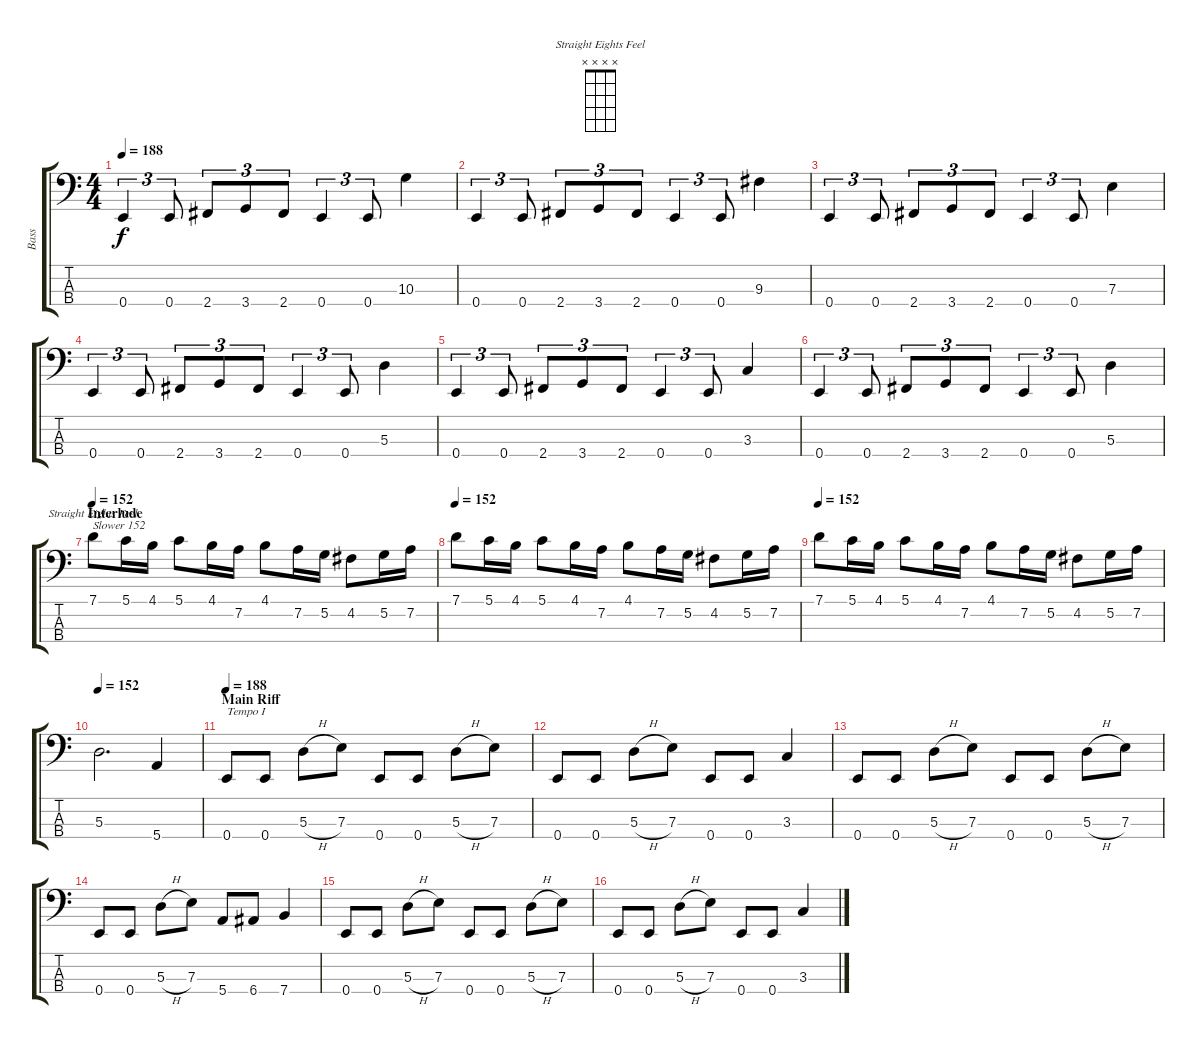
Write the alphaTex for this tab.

\track ("Bass" "Bass") {instrument electricbassfinger}
\staff {score tabs}
\tuning (G2 D2 A1 E1) {hide}
\chord ("Straight Eights Feel" x x x x)
\ts (4 4)
\tempo 188
\clef f4
\ks c
0.4.4{tu (3 2) dy f} 0.4.8{tu (3 2)} 2.4.8{tu (3 2)} 3.4.8{tu (3 2)} 2.4.8{tu (3 2)} 0.4.4{tu (3 2)} 0.4.8{tu (3 2)} 10.3.4 |
0.4.4{tu (3 2)} 0.4.8{tu (3 2)} 2.4.8{tu (3 2)} 3.4.8{tu (3 2)} 2.4.8{tu (3 2)} 0.4.4{tu (3 2)} 0.4.8{tu (3 2)} 9.3.4 |
0.4.4{tu (3 2)} 0.4.8{tu (3 2)} 2.4.8{tu (3 2)} 3.4.8{tu (3 2)} 2.4.8{tu (3 2)} 0.4.4{tu (3 2)} 0.4.8{tu (3 2)} 7.3.4 |
0.4.4{tu (3 2)} 0.4.8{tu (3 2)} 2.4.8{tu (3 2)} 3.4.8{tu (3 2)} 2.4.8{tu (3 2)} 0.4.4{tu (3 2)} 0.4.8{tu (3 2)} 5.3.4 |
0.4.4{tu (3 2)} 0.4.8{tu (3 2)} 2.4.8{tu (3 2)} 3.4.8{tu (3 2)} 2.4.8{tu (3 2)} 0.4.4{tu (3 2)} 0.4.8{tu (3 2)} 3.3.4 |
0.4.4{tu (3 2)} 0.4.8{tu (3 2)} 2.4.8{tu (3 2)} 3.4.8{tu (3 2)} 2.4.8{tu (3 2)} 0.4.4{tu (3 2)} 0.4.8{tu (3 2)} 5.3.4 |
\section ("" "Interlude")
\tempo 152
7.1.8{ch "Straight Eights Feel" txt "Slower 152"} 5.1.16 4.1.16 5.1.8 4.1.16 7.2.16 4.1.8 7.2.16 5.2.16 4.2.8 5.2.16 7.2.16 |
\tempo 152
7.1.8 5.1.16 4.1.16 5.1.8 4.1.16 7.2.16 4.1.8 7.2.16 5.2.16 4.2.8 5.2.16 7.2.16 |
\tempo 152
7.1.8 5.1.16 4.1.16 5.1.8 4.1.16 7.2.16 4.1.8 7.2.16 5.2.16 4.2.8 5.2.16 7.2.16 |
\tempo 152
5.3.2{d} 5.4.4 |
\section ("" "Main Riff")
\tempo 188
0.4.8{txt "Tempo I"} 0.4.8 5.3{h}.8 7.3.8 0.4.8 0.4.8 5.3{h}.8 7.3.8 |
0.4.8 0.4.8 5.3{h}.8 7.3.8 0.4.8 0.4.8 3.3.4 |
0.4.8 0.4.8 5.3{h}.8 7.3.8 0.4.8 0.4.8 5.3{h}.8 7.3.8 |
0.4.8 0.4.8 5.3{h}.8 7.3.8 5.4.8 6.4.8 7.4.4 |
0.4.8 0.4.8 5.3{h}.8 7.3.8 0.4.8 0.4.8 5.3{h}.8 7.3.8 |
0.4.8 0.4.8 5.3{h}.8 7.3.8 0.4.8 0.4.8 3.3.4
